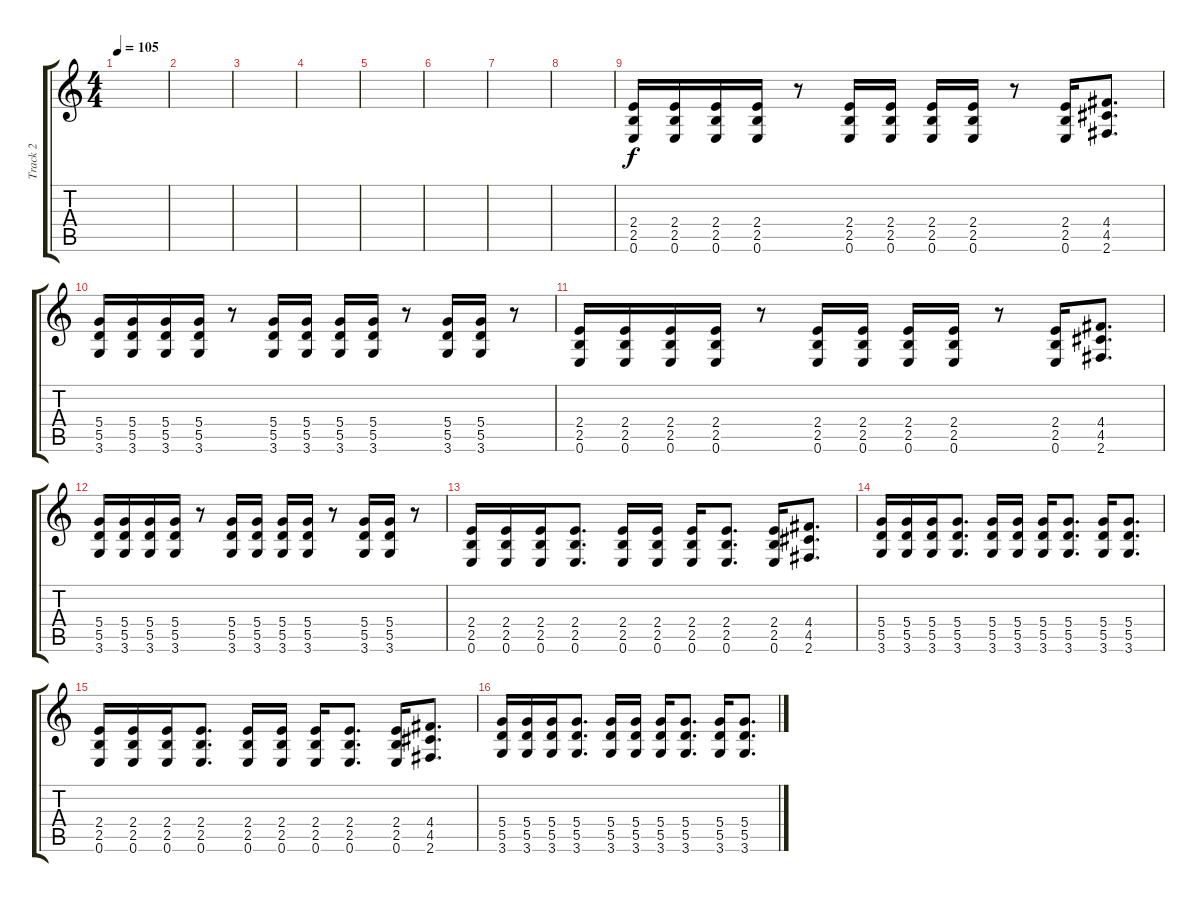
\track ("Track 2" "Track 2") {instrument distortionguitar}
\staff {score tabs}
\tuning (E4 B3 G3 D3 A2 E2) {hide}
\ts (4 4)
\tempo 105
\clef g2
\ks c
|
|
|
|
|
|
|
|
(2.4 2.5 0.6).16 (2.4 2.5 0.6).16 (2.4 2.5 0.6).16 (2.4 2.5 0.6).16 r.8 (2.4 2.5 0.6).16 (2.4 2.5 0.6).16 (2.4 2.5 0.6).16 (2.4 2.5 0.6).16 r.8 (2.4 2.5 0.6).16 (4.4 4.5 2.6).8{d} |
(5.4 5.5 3.6).16 (5.4 5.5 3.6).16 (5.4 5.5 3.6).16 (5.4 5.5 3.6).16 r.8 (5.4 5.5 3.6).16 (5.4 5.5 3.6).16 (5.4 5.5 3.6).16 (5.4 5.5 3.6).16 r.8 (5.4 5.5 3.6).16 (5.4 5.5 3.6).16 r.8 |
(2.4 2.5 0.6).16 (2.4 2.5 0.6).16 (2.4 2.5 0.6).16 (2.4 2.5 0.6).16 r.8 (2.4 2.5 0.6).16 (2.4 2.5 0.6).16 (2.4 2.5 0.6).16 (2.4 2.5 0.6).16 r.8 (2.4 2.5 0.6).16 (4.4 4.5 2.6).8{d} |
(5.4 5.5 3.6).16 (5.4 5.5 3.6).16 (5.4 5.5 3.6).16 (5.4 5.5 3.6).16 r.8 (5.4 5.5 3.6).16 (5.4 5.5 3.6).16 (5.4 5.5 3.6).16 (5.4 5.5 3.6).16 r.8 (5.4 5.5 3.6).16 (5.4 5.5 3.6).16 r.8 |
(2.4 2.5 0.6).16 (2.4 2.5 0.6).16 (2.4 2.5 0.6).16 (2.4 2.5 0.6).8{d} (2.4 2.5 0.6).16 (2.4 2.5 0.6).16 (2.4 2.5 0.6).16 (2.4 2.5 0.6).8{d} (2.4 2.5 0.6).16 (4.4 4.5 2.6).8{d} |
(5.4 5.5 3.6).16 (5.4 5.5 3.6).16 (5.4 5.5 3.6).16 (5.4 5.5 3.6).8{d} (5.4 5.5 3.6).16 (5.4 5.5 3.6).16 (5.4 5.5 3.6).16 (5.4 5.5 3.6).8{d} (5.4 5.5 3.6).16 (5.4 5.5 3.6).8{d} |
(2.4 2.5 0.6).16 (2.4 2.5 0.6).16 (2.4 2.5 0.6).16 (2.4 2.5 0.6).8{d} (2.4 2.5 0.6).16 (2.4 2.5 0.6).16 (2.4 2.5 0.6).16 (2.4 2.5 0.6).8{d} (2.4 2.5 0.6).16 (4.4 4.5 2.6).8{d} |
(5.4 5.5 3.6).16 (5.4 5.5 3.6).16 (5.4 5.5 3.6).16 (5.4 5.5 3.6).8{d} (5.4 5.5 3.6).16 (5.4 5.5 3.6).16 (5.4 5.5 3.6).16 (5.4 5.5 3.6).8{d} (5.4 5.5 3.6).16 (5.4 5.5 3.6).8{d}
